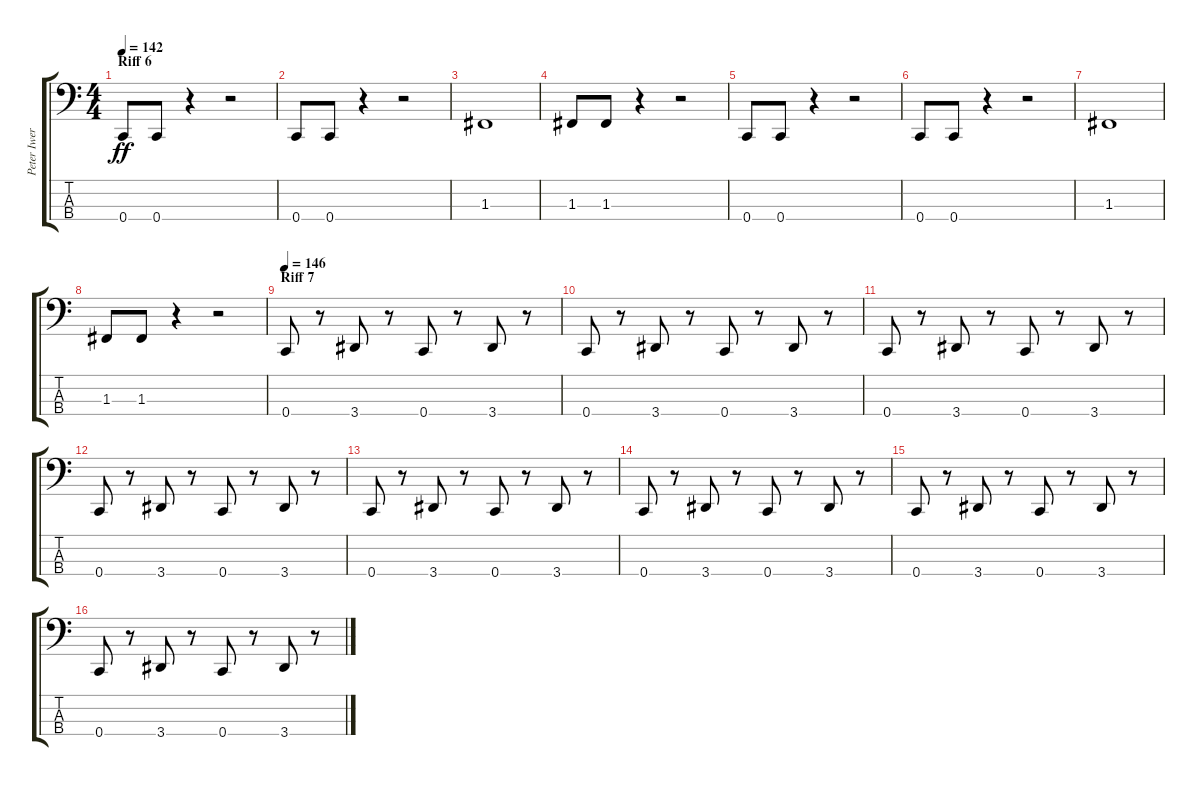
\track ("Peter Iwers" "Peter Iwer") {instrument electricbassfinger}
\staff {score tabs}
\tuning (Eb2 Bb1 F1 C1) {hide}
\ts (4 4)
\section ("" "Riff 6")
\tempo 142
\clef f4
\ks c
0.4.8{dy ff} 0.4.8 r.4 r.2 |
0.4.8 0.4.8 r.4 r.2 |
1.3.1 |
1.3.8 1.3.8 r.4 r.2 |
0.4.8 0.4.8 r.4 r.2 |
0.4.8 0.4.8 r.4 r.2 |
1.3.1 |
1.3.8 1.3.8 r.4 r.2 |
\section ("" "Riff 7")
\tempo 146
0.4.8 r.8 3.4.8 r.8 0.4.8 r.8 3.4.8 r.8 |
0.4.8 r.8 3.4.8 r.8 0.4.8 r.8 3.4.8 r.8 |
0.4.8 r.8 3.4.8 r.8 0.4.8 r.8 3.4.8 r.8 |
0.4.8 r.8 3.4.8 r.8 0.4.8 r.8 3.4.8 r.8 |
0.4.8 r.8 3.4.8 r.8 0.4.8 r.8 3.4.8 r.8 |
0.4.8 r.8 3.4.8 r.8 0.4.8 r.8 3.4.8 r.8 |
0.4.8 r.8 3.4.8 r.8 0.4.8 r.8 3.4.8 r.8 |
0.4.8 r.8 3.4.8 r.8 0.4.8 r.8 3.4.8 r.8
